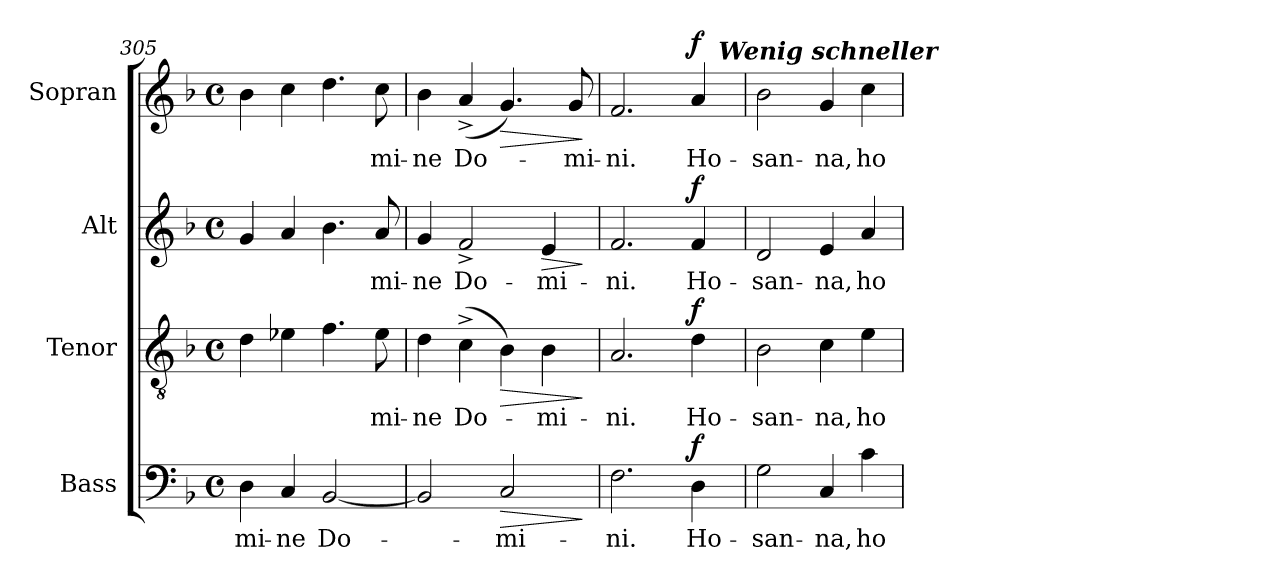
**kern	**text	**dynam	**kern	**text	**dynam	**kern	**text	**dynam	**kern	**text	**dynam
*part4	*part4	*part4	*part3	*part3	*part3	*part2	*part2	*part2	*part1	*part1	*part1
*staff4	*staff4	*staff4	*staff3	*staff3	*staff3	*staff2	*staff2	*staff2	*staff1	*staff1	*staff1
*I"Bass	*	*	*I"Tenor	*	*	*I"Alt	*	*	*I"Sopran	*	*
*I'B.	*	*	*I'T.	*	*	*I'A.	*	*	*I'S.	*	*
*clefF4	*	*	*clefGv2	*	*	*clefG2	*	*	*clefG2	*	*
*k[b-]	*	*	*k[b-]	*	*	*k[b-]	*	*	*k[b-]	*	*
*F:	*	*	*F:	*	*	*F:	*	*	*F:	*	*
*M4/4	*	*	*M4/4	*	*	*M4/4	*	*	*M4/4	*	*
*met(c)	*	*	*met(c)	*	*	*met(c)	*	*	*met(c)	*	*
=305	=305	=305	=305	=305	=305	=305	=305	=305	=305	=305	=305
!	!LO:LY:b	!	!	!	!	!	!	!	!	!	!
4D\	-mi-	.	4d\	.	.	4g/	.	.	4b-\	.	.
!	!LO:LY:b	!	!	!	!	!	!	!	!	!	!
4C/	-ne	.	4e-X\	.	.	4a/	.	.	4cc\	.	.
!	!LO:LY:b	!	!	!	!	!	!	!	!	!	!
[2BB-/	Do-	.	4.f\	.	.	4.b-\	.	.	4.dd\	.	.
!	!	!	!	!LO:LY:b	!	!	!LO:LY:b	!	!	!LO:LY:b	!
.	.	.	8e-\	-mi-	.	8a/	-mi-	.	8cc\	-mi-	.
!!LO:LB:g=z
=306	=306	=306	=306	=306	=306	=306	=306	=306	=306	=306	=306
!	!	!	!	!LO:LY:b	!	!	!LO:LY:b	!	!	!LO:LY:b	!
2BB-/]	.	.	4d\	-ne	.	4g/	-ne	.	4b-\	-ne	.
!	!	!	!	!LO:LY:b	!	!	!LO:LY:b	!	!	!LO:LY:b	!
.	.	.	(>4c^>\	Do-	.	2f^>/	Do-	.	(<4a^</	Do-	.
!	!LO:LY:b	!LO:HP:b	!	!	!LO:HP:b	!	!	!	!	!	!LO:HP:b
2C/	-mi-	>	4B-\)	.	>	.	.	.	4.g/)	.	>
!	!	!	!	!LO:LY:b	!	!	!LO:LY:b	!LO:HP:b	!	!	!
.	.	.	4B-\	-mi-	.	4e/	-mi-	>	.	.	.
!	!	!	!	!	!	!	!	!	!	!LO:LY:b	!
.	.	.	.	.	.	.	.	.	8g/	-mi-	.
.	.	]	.	.	]	.	.	]	.	.	]
=307	=307	=307	=307	=307	=307	=307	=307	=307	=307	=307	=307
!	!LO:LY:b	!	!	!LO:LY:b	!	!	!LO:LY:b	!	!	!LO:LY:b	!
*	*	*	*	*	*	*	*	*	*^	*	*
2.F\	-ni.	.	2.A/	-ni.	.	2.f/	-ni.	.	2.f/	2..ryy	-ni.	.
!	!LO:LY:b	!LO:DY:a	!	!LO:LY:b	!LO:DY:a	!	!LO:LY:b	!LO:DY:a	!	!	!LO:LY:b	!LO:DY:a
4D\	Ho-	f	4d\	Ho-	f	4f/	Ho-	f	4a/	.	Ho-	f
!	!	!	!	!	!	!	!	!	!	!LO:TX:a:Bi:t=Wenig schneller	!	!
.	.	.	.	.	.	.	.	.	.	8ryy	.	.
=308	=308	=308	=308	=308	=308	=308	=308	=308	=308	=308	=308	=308
!	!LO:LY:b	!	!	!LO:LY:b	!	!	!LO:LY:b	!	!	!	!LO:LY:b	!
*	*	*	*	*	*	*	*	*	*v	*v	*	*
2G\	-san-	.	2B-\	-san-	.	2d/	-san-	.	2b-\	-san-	.
!	!LO:LY:b	!	!	!LO:LY:b	!	!	!LO:LY:b	!	!	!LO:LY:b	!
4C/	-na,	.	4c\	-na,	.	4e/	-na,	.	4g/	-na,	.
!	!LO:LY:b	!	!	!LO:LY:b	!	!	!LO:LY:b	!	!	!LO:LY:b	!
4c\	ho-	.	4e\	ho-	.	4a/	ho-	.	4cc\	ho-	.
=	=	=	=	=	=	=	=	=	=	=	=
*-	*-	*-	*-	*-	*-	*-	*-	*-	*-	*-	*-
